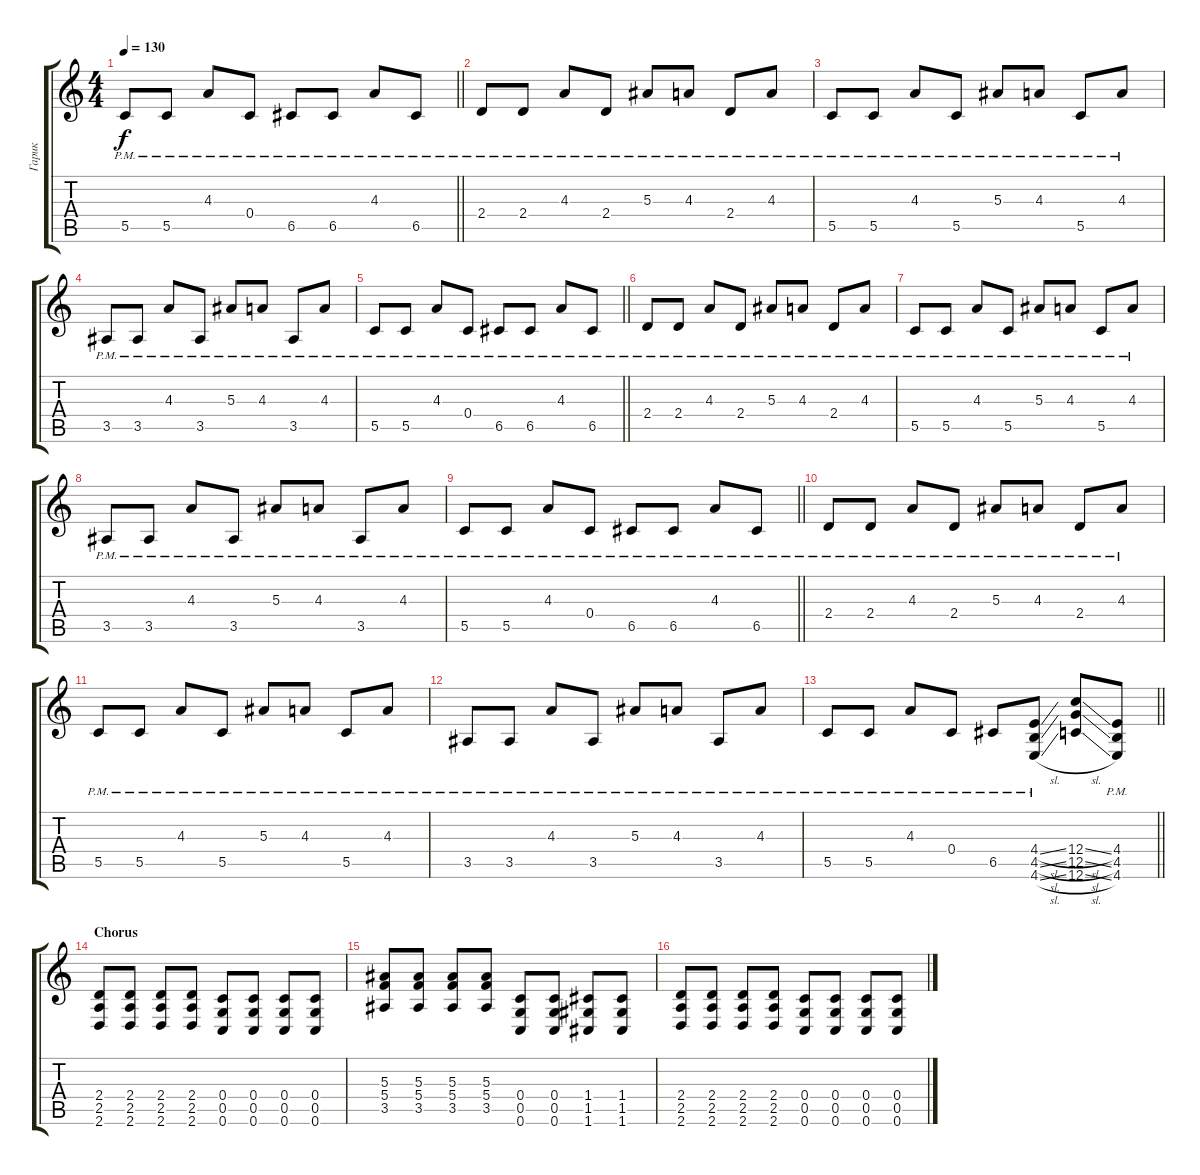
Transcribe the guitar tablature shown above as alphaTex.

\track ("Гарик" "Гарик") {instrument distortionguitar}
\staff {score tabs}
\tuning (D4 A3 F3 C3 G2 C2) {hide}
\ts (4 4)
\tempo 130
\clef g2
\barLineRight lightlight
\ks c
5.5{pm}.8{dy f} 5.5{pm}.8 4.3{pm}.8 0.4{pm}.8 6.5{pm}.8 6.5{pm}.8 4.3{pm}.8 6.5{pm}.8 |
2.4{pm}.8 2.4{pm}.8 4.3{pm}.8 2.4{pm}.8 5.3{pm}.8 4.3{pm}.8 2.4{pm}.8 4.3{pm}.8 |
5.5{pm}.8 5.5{pm}.8 4.3{pm}.8 5.5{pm}.8 5.3{pm}.8 4.3{pm}.8 5.5{pm}.8 4.3{pm}.8 |
3.5{pm}.8 3.5{pm}.8 4.3{pm}.8 3.5{pm}.8 5.3{pm}.8 4.3{pm}.8 3.5{pm}.8 4.3{pm}.8 |
\barLineRight lightlight
5.5{pm}.8 5.5{pm}.8 4.3{pm}.8 0.4{pm}.8 6.5{pm}.8 6.5{pm}.8 4.3{pm}.8 6.5{pm}.8 |
2.4{pm}.8 2.4{pm}.8 4.3{pm}.8 2.4{pm}.8 5.3{pm}.8 4.3{pm}.8 2.4{pm}.8 4.3{pm}.8 |
5.5{pm}.8 5.5{pm}.8 4.3{pm}.8 5.5{pm}.8 5.3{pm}.8 4.3{pm}.8 5.5{pm}.8 4.3{pm}.8 |
3.5{pm}.8 3.5{pm}.8 4.3{pm}.8 3.5{pm}.8 5.3{pm}.8 4.3{pm}.8 3.5{pm}.8 4.3{pm}.8 |
\barLineRight lightlight
5.5{pm}.8 5.5{pm}.8 4.3{pm}.8 0.4{pm}.8 6.5{pm}.8 6.5{pm}.8 4.3{pm}.8 6.5{pm}.8 |
2.4{pm}.8 2.4{pm}.8 4.3{pm}.8 2.4{pm}.8 5.3{pm}.8 4.3{pm}.8 2.4{pm}.8 4.3{pm}.8 |
5.5{pm}.8 5.5{pm}.8 4.3{pm}.8 5.5{pm}.8 5.3{pm}.8 4.3{pm}.8 5.5{pm}.8 4.3{pm}.8 |
3.5{pm}.8 3.5{pm}.8 4.3{pm}.8 3.5{pm}.8 5.3{pm}.8 4.3{pm}.8 3.5{pm}.8 4.3{pm}.8 |
\barLineRight lightlight
5.5{pm}.8 5.5{pm}.8 4.3{pm}.8 0.4{pm}.8 6.5{pm}.8 (4.4{sl} 4.5{sl pm} 4.6{sl}).8 (12.4{sl} 12.5{sl} 12.6{sl}).8 (4.4 4.5{pm} 4.6).8 |
\section ("" "Chorus")
(2.4 2.5 2.6).8 (2.4 2.5 2.6).8 (2.4 2.5 2.6).8 (2.4 2.5 2.6).8 (0.4 0.5 0.6).8 (0.4 0.5 0.6).8 (0.4 0.5 0.6).8 (0.4 0.5 0.6).8 |
(5.3 5.4 3.5).8 (5.3 5.4 3.5).8 (5.3 5.4 3.5).8 (5.3 5.4 3.5).8 (0.4 0.5 0.6).8 (0.4 0.5 0.6).8 (1.4 1.5 1.6).8 (1.4 1.5 1.6).8 |
(2.4 2.5 2.6).8 (2.4 2.5 2.6).8 (2.4 2.5 2.6).8 (2.4 2.5 2.6).8 (0.4 0.5 0.6).8 (0.4 0.5 0.6).8 (0.4 0.5 0.6).8 (0.4 0.5 0.6).8
